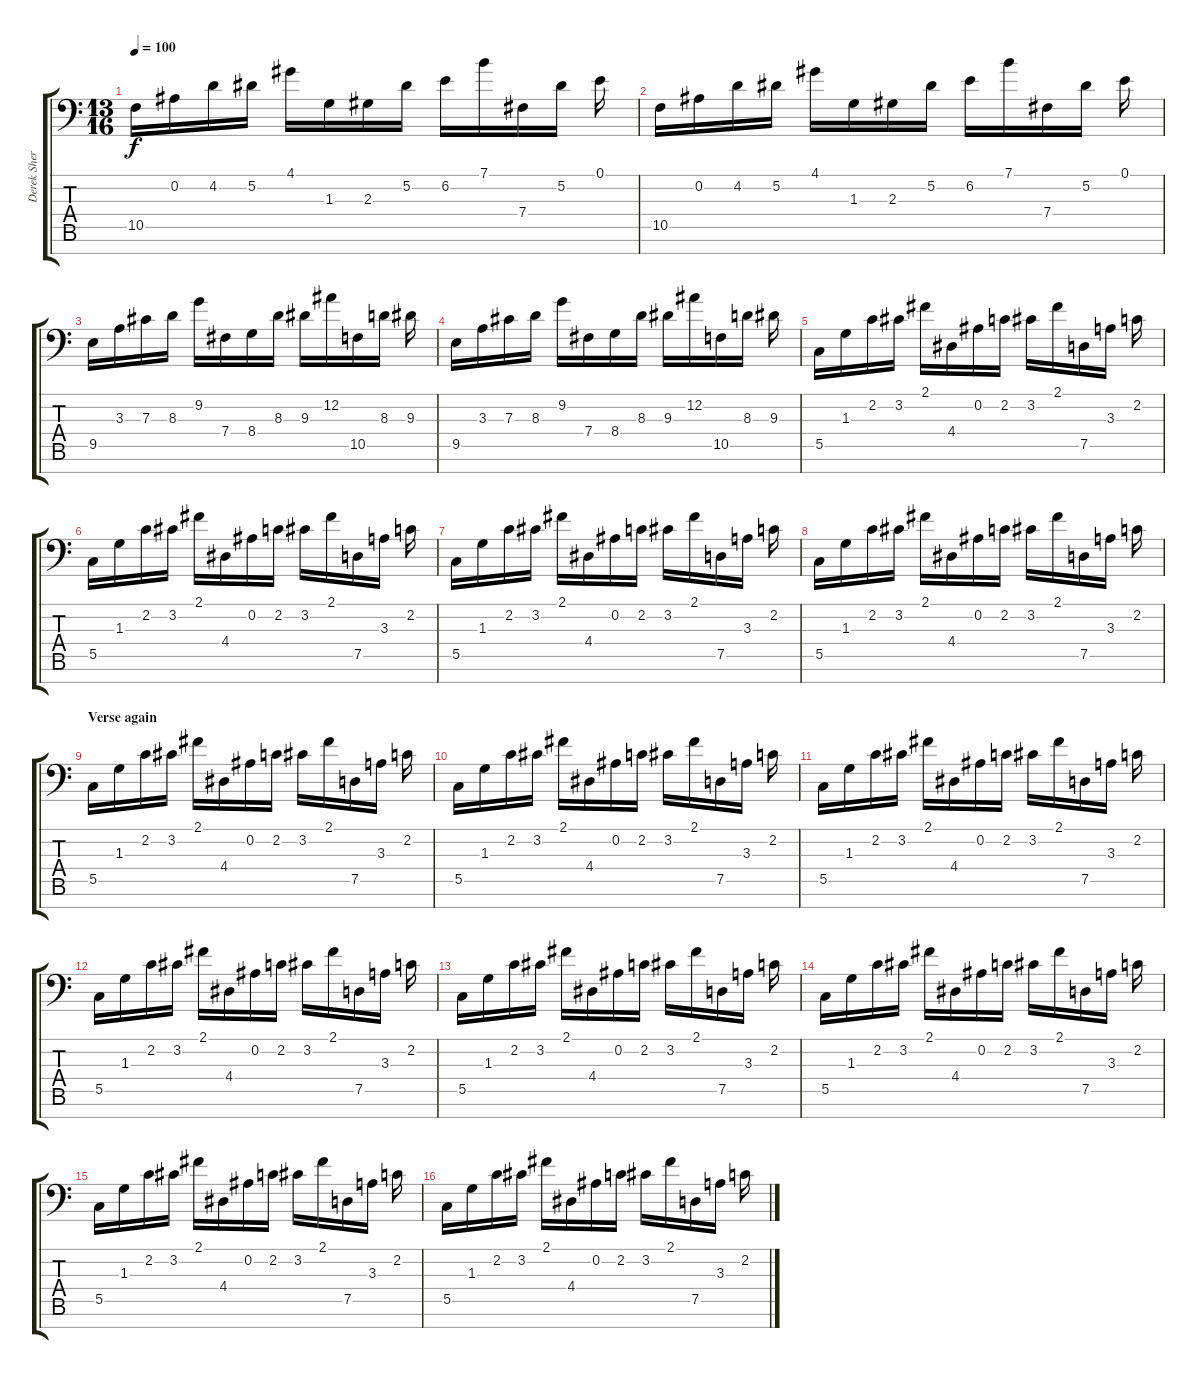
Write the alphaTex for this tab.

\track ("Derek Sherinian" "Derek Sher") {instrument brightacousticpiano}
\staff {score tabs}
\tuning (E4 Bb3 Gb3 B2 G2 C2 F1) {hide}
\ts (13 16)
\tempo 100
\clef f4
\ks c
10.5.16{dy f} 0.2.16 4.2.16 5.2.16 4.1.16 1.3.16 2.3.16 5.2.16 6.2.16 7.1.16 7.4.16 5.2.16 0.1.16 |
10.5.16 0.2.16 4.2.16 5.2.16 4.1.16 1.3.16 2.3.16 5.2.16 6.2.16 7.1.16 7.4.16 5.2.16 0.1.16 |
9.5.16 3.3.16 7.3.16 8.3.16 9.2.16 7.4.16 8.4.16 8.3.16 9.3.16 12.2.16 10.5.16 8.3.16 9.3.16 |
9.5.16 3.3.16 7.3.16 8.3.16 9.2.16 7.4.16 8.4.16 8.3.16 9.3.16 12.2.16 10.5.16 8.3.16 9.3.16 |
5.5.16{volume 10 instrument brightacousticpiano} 1.3.16 2.2.16 3.2.16 2.1.16 4.4.16 0.2.16 2.2.16 3.2.16 2.1.16 7.5.16 3.3.16 2.2.16 |
5.5.16 1.3.16 2.2.16 3.2.16 2.1.16 4.4.16 0.2.16 2.2.16 3.2.16 2.1.16 7.5.16 3.3.16 2.2.16 |
5.5.16 1.3.16 2.2.16 3.2.16 2.1.16 4.4.16 0.2.16 2.2.16 3.2.16 2.1.16 7.5.16 3.3.16 2.2.16 |
5.5.16 1.3.16 2.2.16 3.2.16 2.1.16 4.4.16 0.2.16 2.2.16 3.2.16 2.1.16 7.5.16 3.3.16 2.2.16 |
\section ("" "Verse again")
5.5.16{volume 10 instrument brightacousticpiano} 1.3.16 2.2.16 3.2.16 2.1.16 4.4.16 0.2.16 2.2.16 3.2.16 2.1.16 7.5.16 3.3.16 2.2.16 |
5.5.16 1.3.16 2.2.16 3.2.16 2.1.16 4.4.16 0.2.16 2.2.16 3.2.16 2.1.16 7.5.16 3.3.16 2.2.16 |
5.5.16 1.3.16 2.2.16 3.2.16 2.1.16 4.4.16 0.2.16 2.2.16 3.2.16 2.1.16 7.5.16 3.3.16 2.2.16 |
5.5.16 1.3.16 2.2.16 3.2.16 2.1.16 4.4.16 0.2.16 2.2.16 3.2.16 2.1.16 7.5.16 3.3.16 2.2.16 |
5.5.16 1.3.16 2.2.16 3.2.16 2.1.16 4.4.16 0.2.16 2.2.16 3.2.16 2.1.16 7.5.16 3.3.16 2.2.16 |
5.5.16 1.3.16 2.2.16 3.2.16 2.1.16 4.4.16 0.2.16 2.2.16 3.2.16 2.1.16 7.5.16 3.3.16 2.2.16 |
5.5.16 1.3.16 2.2.16 3.2.16 2.1.16 4.4.16 0.2.16 2.2.16 3.2.16 2.1.16 7.5.16 3.3.16 2.2.16 |
5.5.16 1.3.16 2.2.16 3.2.16 2.1.16 4.4.16 0.2.16 2.2.16 3.2.16 2.1.16 7.5.16 3.3.16 2.2.16
